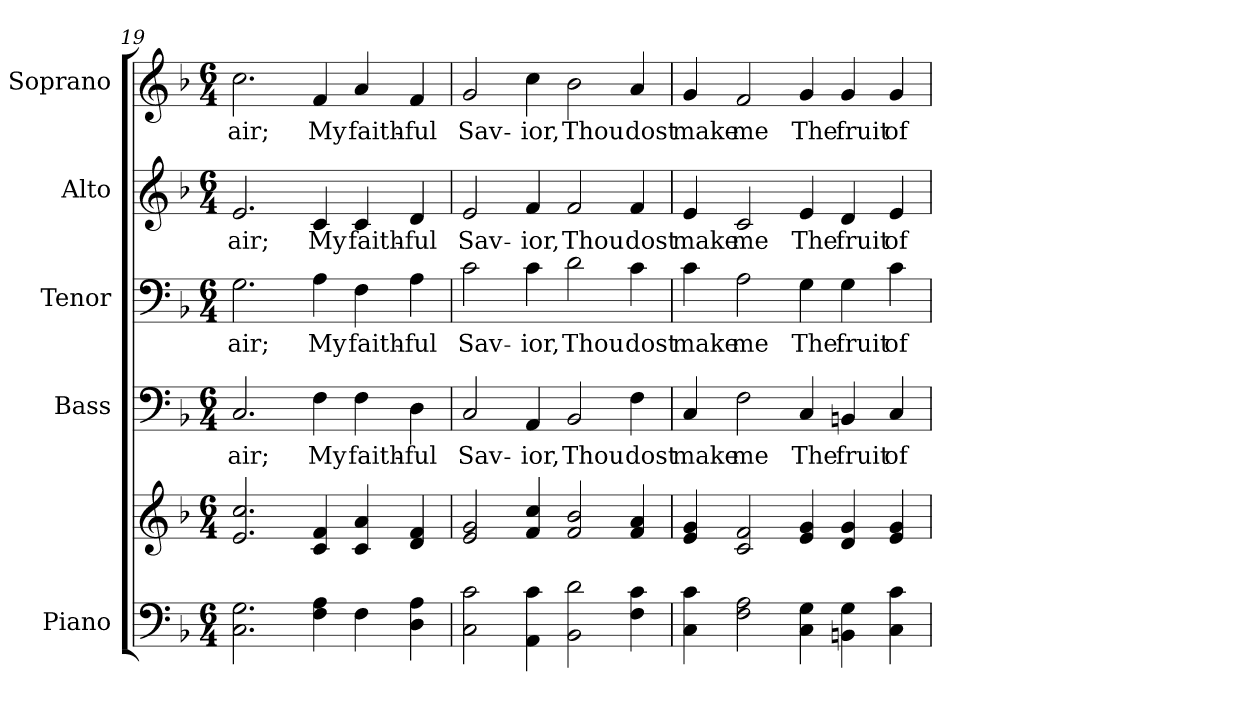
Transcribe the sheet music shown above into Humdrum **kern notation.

**kern	**kern	**kern	**text	**kern	**text	**kern	**text	**kern	**text
*part5	*part5	*part4	*part4	*part3	*part3	*part2	*part2	*part1	*part1
*staff6	*staff5	*staff4	*staff4	*staff3	*staff3	*staff2	*staff2	*staff1	*staff1
*I"Piano	*	*I"Bass	*	*I"Tenor	*	*I"Alto	*	*I"Soprano	*
*I'Pno.	*	*I'B.	*	*I'T.	*	*I'A.	*	*I'S.	*
!!LO:PB:g=z
*clefF4	*clefG2	*clefF4	*	*clefF4	*	*clefG2	*	*clefG2	*
*k[b-]	*k[b-]	*k[b-]	*	*k[b-]	*	*k[b-]	*	*k[b-]	*
*F:	*F:	*F:	*	*F:	*	*F:	*	*F:	*
*M6/4	*M6/4	*M6/4	*	*M6/4	*	*M6/4	*	*M6/4	*
=19	=19	=19	=19	=19	=19	=19	=19	=19	=19
!	!	!	!LO:LY:b:color=#000000	!	!	!	!	!	!
!	!	!	!	!	!LO:LY:b:color=#000000	!	!	!	!
!	!	!	!	!	!	!	!LO:LY:b:color=#000000	!	!
!	!	!	!	!	!	!	!	!	!LO:LY:b:color=#000000
2.Ci\ 2.Gi	2.ei/ 2.cci	2.Ci/	air;	2.Gi\	air;	2.ei/	air;	2.cci\	air;
!	!	!	!LO:LY:b:color=#000000	!	!	!	!	!	!
!	!	!	!	!	!LO:LY:b:color=#000000	!	!	!	!
!	!	!	!	!	!	!	!LO:LY:b:color=#000000	!	!
!	!	!	!	!	!	!	!	!	!LO:LY:b:color=#000000
4Fi\ 4Ai	4ci/ 4fi	4Fi\	My	4Ai\	My	4ci/	My	4fi/	My
!	!	!	!LO:LY:b:color=#000000	!	!	!	!	!	!
!	!	!	!	!	!LO:LY:b:color=#000000	!	!	!	!
!	!	!	!	!	!	!	!LO:LY:b:color=#000000	!	!
!	!	!	!	!	!	!	!	!	!LO:LY:b:color=#000000
4Fi\	4ci/ 4ai	4Fi\	faith-	4Fi\	faith-	4ci/	faith-	4ai/	faith-
!	!	!	!LO:LY:b:color=#000000	!	!	!	!	!	!
!	!	!	!	!	!LO:LY:b:color=#000000	!	!	!	!
!	!	!	!	!	!	!	!LO:LY:b:color=#000000	!	!
!	!	!	!	!	!	!	!	!	!LO:LY:b:color=#000000
4Di\ 4Ai	4di/ 4fi	4Di\	-ful	4Ai\	-ful	4di/	-ful	4fi/	-ful
=20	=20	=20	=20	=20	=20	=20	=20	=20	=20
!	!	!	!LO:LY:b:color=#000000	!	!	!	!	!	!
!	!	!	!	!	!LO:LY:b:color=#000000	!	!	!	!
!	!	!	!	!	!	!	!LO:LY:b:color=#000000	!	!
!	!	!	!	!	!	!	!	!	!LO:LY:b:color=#000000
2Ci\ 2ci	2ei/ 2gi	2Ci/	Sav-	2ci\	Sav-	2ei/	Sav-	2gi/	Sav-
!	!	!	!LO:LY:b:color=#000000	!	!	!	!	!	!
!	!	!	!	!	!LO:LY:b:color=#000000	!	!	!	!
!	!	!	!	!	!	!	!LO:LY:b:color=#000000	!	!
!	!	!	!	!	!	!	!	!	!LO:LY:b:color=#000000
4AAi\ 4ci	4fi/ 4cci	4AAi/	-ior,	4ci\	-ior,	4fi/	-ior,	4cci\	-ior,
!	!	!	!LO:LY:b:color=#000000	!	!	!	!	!	!
!	!	!	!	!	!LO:LY:b:color=#000000	!	!	!	!
!	!	!	!	!	!	!	!LO:LY:b:color=#000000	!	!
!	!	!	!	!	!	!	!	!	!LO:LY:b:color=#000000
2BB-i\ 2di	2fi/ 2b-i	2BB-i/	Thou	2di\	Thou	2fi/	Thou	2b-i\	Thou
!	!	!	!LO:LY:b:color=#000000	!	!	!	!	!	!
!	!	!	!	!	!LO:LY:b:color=#000000	!	!	!	!
!	!	!	!	!	!	!	!LO:LY:b:color=#000000	!	!
!	!	!	!	!	!	!	!	!	!LO:LY:b:color=#000000
4Fi\ 4ci	4fi/ 4ai	4Fi\	dost	4ci\	dost	4fi/	dost	4ai/	dost
!!LO:PB:g=z
=21	=21	=21	=21	=21	=21	=21	=21	=21	=21
!	!	!	!LO:LY:b:color=#000000	!	!	!	!	!	!
!	!	!	!	!	!LO:LY:b:color=#000000	!	!	!	!
!	!	!	!	!	!	!	!LO:LY:b:color=#000000	!	!
!	!	!	!	!	!	!	!	!	!LO:LY:b:color=#000000
4Ci\ 4ci	4ei/ 4gi	4Ci/	make	4ci\	make	4ei/	make	4gi/	make
!	!	!	!LO:LY:b:color=#000000	!	!	!	!	!	!
!	!	!	!	!	!LO:LY:b:color=#000000	!	!	!	!
!	!	!	!	!	!	!	!LO:LY:b:color=#000000	!	!
!	!	!	!	!	!	!	!	!	!LO:LY:b:color=#000000
2Fi\ 2Ai	2ci/ 2fi	2Fi\	me	2Ai\	me	2ci/	me	2fi/	me
!	!	!	!LO:LY:b:color=#000000	!	!	!	!	!	!
!	!	!	!	!	!LO:LY:b:color=#000000	!	!	!	!
!	!	!	!	!	!	!	!LO:LY:b:color=#000000	!	!
!	!	!	!	!	!	!	!	!	!LO:LY:b:color=#000000
4Ci\ 4Gi	4ei/ 4gi	4Ci/	The	4Gi\	The	4ei/	The	4gi/	The
!	!	!	!LO:LY:b:color=#000000	!	!	!	!	!	!
!	!	!	!	!	!LO:LY:b:color=#000000	!	!	!	!
!	!	!	!	!	!	!	!LO:LY:b:color=#000000	!	!
!	!	!	!	!	!	!	!	!	!LO:LY:b:color=#000000
4BBni\ 4Gi	4di/ 4gi	4BBni/	fruit	4Gi\	fruit	4di/	fruit	4gi/	fruit
!	!	!	!LO:LY:b:color=#000000	!	!	!	!	!	!
!	!	!	!	!	!LO:LY:b:color=#000000	!	!	!	!
!	!	!	!	!	!	!	!LO:LY:b:color=#000000	!	!
!	!	!	!	!	!	!	!	!	!LO:LY:b:color=#000000
4Ci\ 4ci	4ei/ 4gi	4Ci/	of	4ci\	of	4ei/	of	4gi/	of
=	=	=	=	=	=	=	=	=	=
*-	*-	*-	*-	*-	*-	*-	*-	*-	*-
